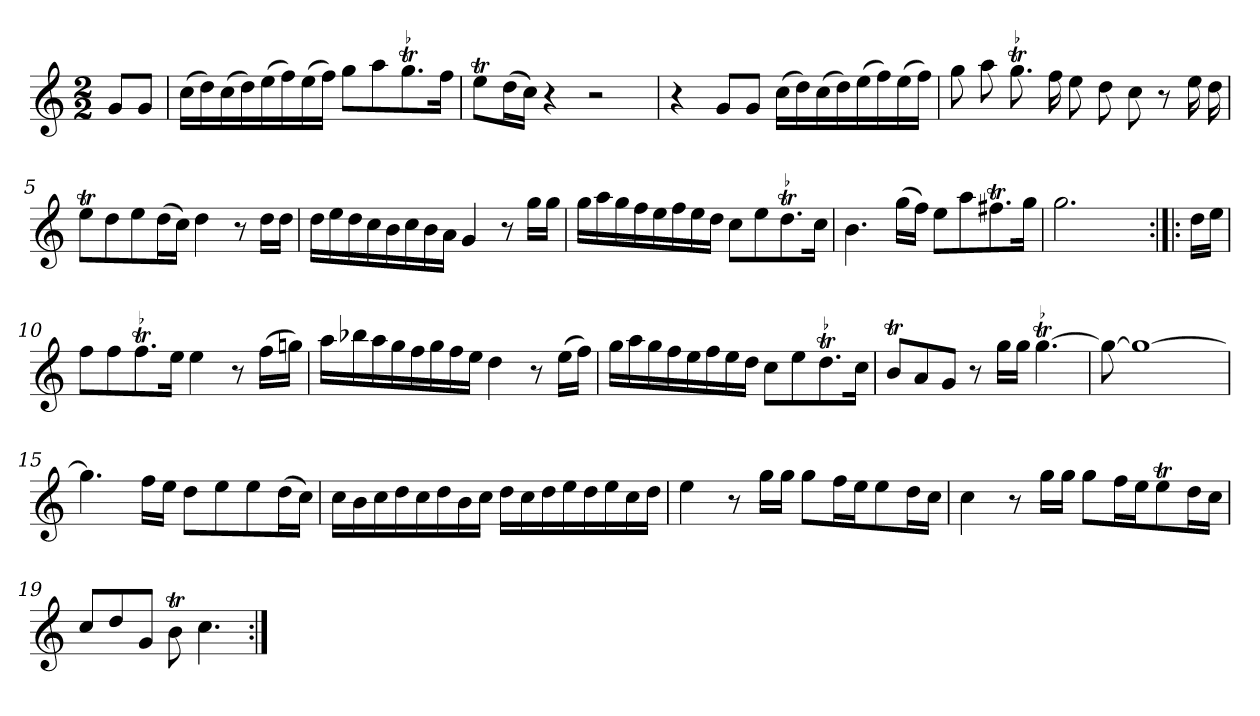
**kern
*part1
*staff1
*clefG2
*k[]
*C:
*M2/2
*MM104
=
8g/L
8g/J
=1
(16cc\LL
16dd\)
(16cc\
16dd\)
(16ee\
16ff\)
(16ee\
16ff\JJ)
8gg\L
8aa\
!LO:TR:acc=-
8.ggt\
16ff\Jk
=2
8eet\L
(16dd\L
16cc\JJ)
4r
2r
=3
4r
8g/L
8g/J
(16cc\LL
16dd\)
(16cc\
16dd\)
(16ee\
16ff\)
(16ee\
16ff\JJ)
=4
8gg
8aa
!LO:TR:acc=-
8.ggt
16ff
8ee
8dd
8cc
8r
16ee
16dd
=5
8eet\L
8dd\
8ee\
(16dd\L
16cc\JJ)
4dd
8r
16dd\LL
16dd\JJ
=6
16dd\LL
16ee\
16dd\
16cc\
16b\
16cc\
16b\
16a\JJ
4g
8r
16gg\LL
16gg\JJ
=7
16gg\LL
16aa\
16gg\
16ff\
16ee\
16ff\
16ee\
16dd\JJ
8cc\L
8ee\
!LO:TR:acc=-
8.ddt\
16cc\Jk
=8
4.b
(16gg\LL
16ff\JJ)
8ee\L
8aa\
8.ff#Xt\
16gg\Jk
=9
2.gg
8ryy
=:|!|:
16dd\LL
16ee\JJ
=10
8ff\L
8ff\
!LO:TR:acc=-
8.fft\
16ee\Jk
4ee
8r
(16ff\LL
16ggn\JJ)
=11
16aa\LL
16bb-X\
16aa\
16gg\
16ff\
16gg\
16ff\
16ee\JJ
4dd
8r
(16ee\LL
16ff\JJ)
=12
16gg\LL
16aa\
16gg\
16ff\
16ee\
16ff\
16ee\
16dd\JJ
8cc\L
8ee\
!LO:TR:acc=-
8.ddt\
16cc\Jk
=13
8bt/L
8a/
8g/J
8r
16gg\LL
16gg\JJ
!LO:TR:acc=-
[4.ggt
=14
8gg_
1gg_
=15
4.gg]
16ff\LL
16ee\JJ
8dd\L
8ee\
8ee\
(16dd\L
16cc\JJ)
=16
16cc\LL
16b\
16cc\
16dd\
16cc\
16dd\
16b\
16cc\JJ
16dd\LL
16cc\
16dd\
16ee\
16dd\
16ee\
16cc\
16dd\JJ
=17
4ee
8r
16gg\LL
16gg\JJ
8gg\L
16ff\L
16ee\J
8ee\
16dd\L
16cc\JJ
=18
4cc
8r
16gg\LL
16gg\JJ
8gg\L
16ff\L
16ee\J
8eet\
16dd\L
16cc\JJ
=19
8cc/L
8dd/
8g/J
8bt
4.cc
=:|!
*-
